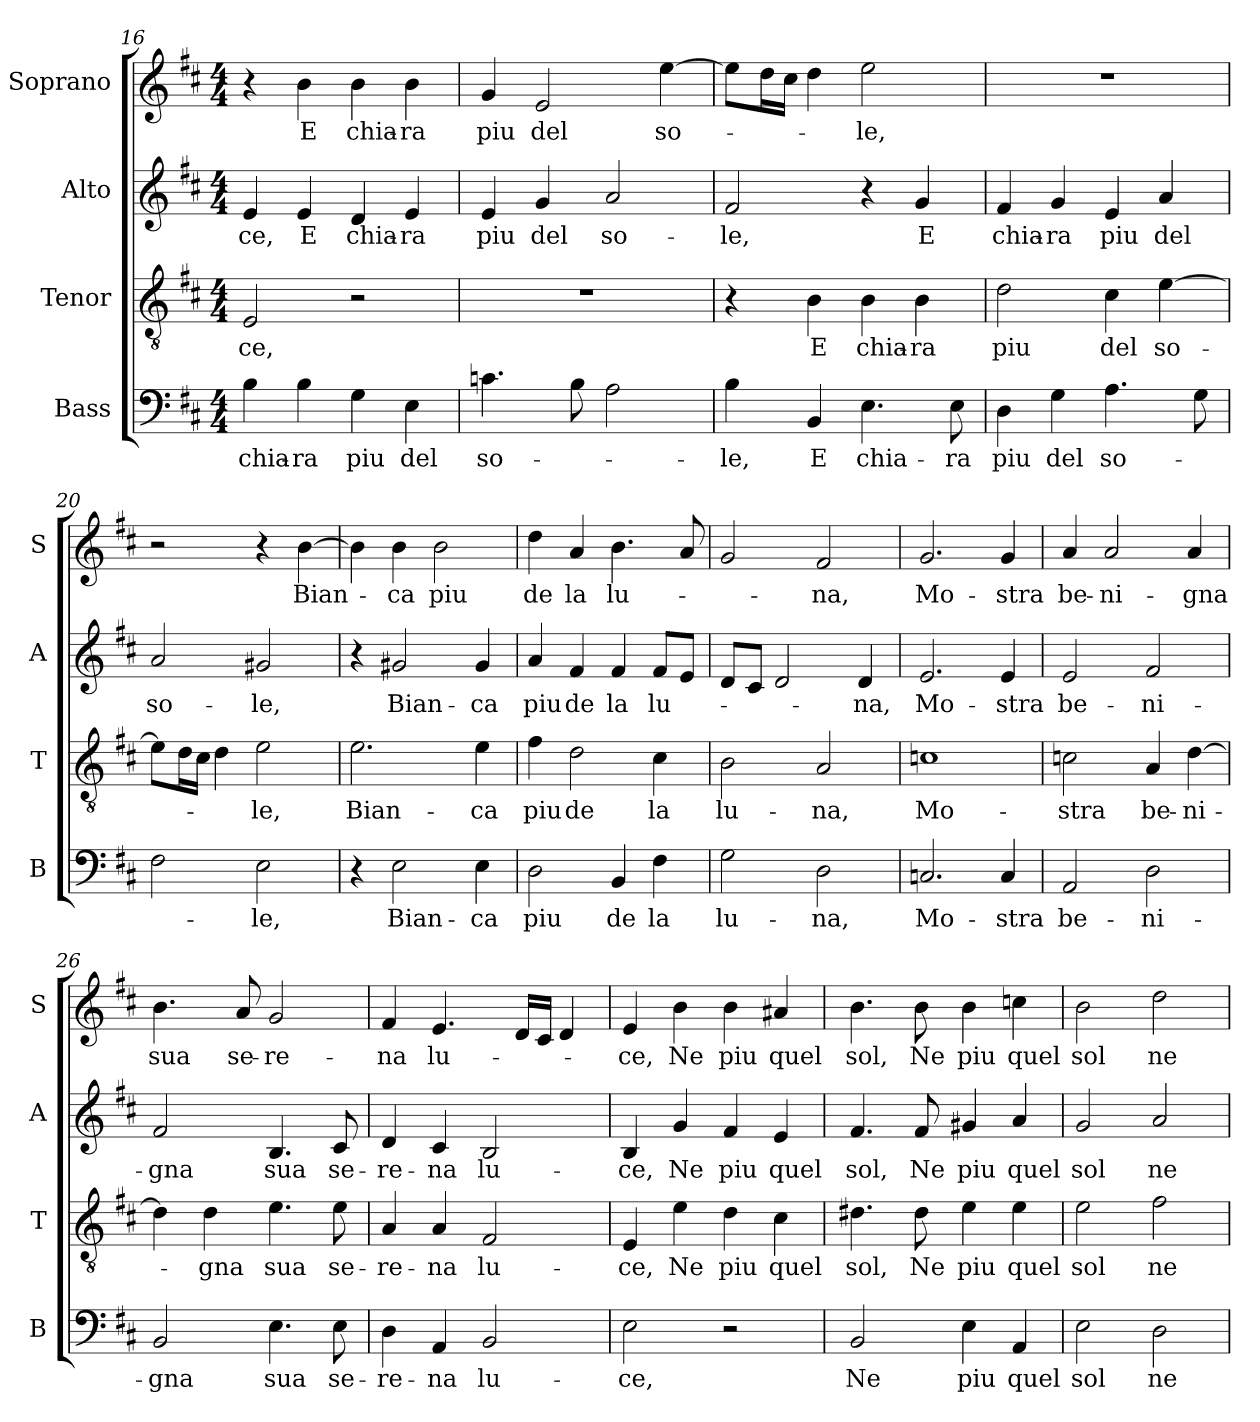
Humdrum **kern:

**kern	**text	**kern	**text	**kern	**text	**kern	**text
*part4	*part4	*part3	*part3	*part2	*part2	*part1	*part1
*staff4	*staff4	*staff3	*staff3	*staff2	*staff2	*staff1	*staff1
*I"Bass	*	*I"Tenor	*	*I"Alto	*	*I"Soprano	*
*I'B	*	*I'T	*	*I'A	*	*I'S	*
*clefF4	*	*clefGv2	*	*clefG2	*	*clefG2	*
*k[f#c#]	*	*k[f#c#]	*	*k[f#c#]	*	*k[f#c#]	*
*D:	*	*D:	*	*D:	*	*D:	*
*M4/4	*	*M4/4	*	*M4/4	*	*M4/4	*
=16	=16	=16	=16	=16	=16	=16	=16
!	!LO:LY:b	!	!LO:LY:b	!	!LO:LY:b	!	!
4B\	chia-	2E/	-ce,	4e/	-ce,	4r	.
!	!LO:LY:b	!	!	!	!LO:LY:b	!	!LO:LY:b
4B\	-ra	.	.	4e/	E	4b\	E
!	!LO:LY:b	!	!	!	!LO:LY:b	!	!LO:LY:b
4G\	piu	2r	.	4d/	chia-	4b\	chia-
!	!LO:LY:b	!	!	!	!LO:LY:b	!	!LO:LY:b
4E\	del	.	.	4e/	-ra	4b\	-ra
=17	=17	=17	=17	=17	=17	=17	=17
!	!LO:LY:b	!	!	!	!LO:LY:b	!	!LO:LY:b
4.cn\	so-	1r	.	4e/	piu	4g/	piu
!	!	!	!	!	!LO:LY:b	!	!LO:LY:b
.	.	.	.	4g/	del	2e/	del
8B\	.	.	.	.	.	.	.
!	!	!	!	!	!LO:LY:b	!	!
2A\	.	.	.	2a/	so-	.	.
!	!	!	!	!	!	!	!LO:LY:b
.	.	.	.	.	.	[4ee\	so-
!!LO:LB:g=z
=18	=18	=18	=18	=18	=18	=18	=18
!	!LO:LY:b	!	!	!	!LO:LY:b	!	!
4B\	-le,	4r	.	2f#/	-le,	8ee\L]	.
.	.	.	.	.	.	16dd\L	.
.	.	.	.	.	.	16cc#\JJ	.
!	!LO:LY:b	!	!LO:LY:b	!	!	!	!
4BB/	E	4B\	E	.	.	4dd\	.
!	!LO:LY:b	!	!LO:LY:b	!	!	!	!LO:LY:b
4.E\	chia-	4B\	chia-	4r	.	2ee\	-le,
!	!	!	!LO:LY:b	!	!LO:LY:b	!	!
.	.	4B\	-ra	4g/	E	.	.
!	!LO:LY:b	!	!	!	!	!	!
8E\	-ra	.	.	.	.	.	.
=19	=19	=19	=19	=19	=19	=19	=19
!	!LO:LY:b	!	!LO:LY:b	!	!LO:LY:b	!	!
4D\	piu	2d\	piu	4f#/	chia-	1r	.
!	!LO:LY:b	!	!	!	!LO:LY:b	!	!
4G\	del	.	.	4g/	-ra	.	.
!	!LO:LY:b	!	!LO:LY:b	!	!LO:LY:b	!	!
4.A\	so-	4c#\	del	4e/	piu	.	.
!	!	!	!LO:LY:b	!	!LO:LY:b	!	!
.	.	[4e\	so-	4a/	del	.	.
8G\	.	.	.	.	.	.	.
=20	=20	=20	=20	=20	=20	=20	=20
!	!	!	!	!	!LO:LY:b	!	!
2F#\	.	8e\L]	.	2a/	so-	2r	.
.	.	16d\L	.	.	.	.	.
.	.	16c#\JJ	.	.	.	.	.
.	.	4d\	.	.	.	.	.
!	!LO:LY:b	!	!LO:LY:b	!	!LO:LY:b	!	!
2E\	-le,	2e\	-le,	2g#X/	-le,	4r	.
!	!	!	!	!	!	!	!LO:LY:b
.	.	.	.	.	.	[4b\	Bian-
=21	=21	=21	=21	=21	=21	=21	=21
!	!	!	!LO:LY:b	!	!	!	!
4r	.	2.e\	Bian-	4r	.	4b\]	.
!	!LO:LY:b	!	!	!	!LO:LY:b	!	!LO:LY:b
2E\	Bian-	.	.	2g#X/	Bian-	4b\	-ca
!	!	!	!	!	!	!	!LO:LY:b
.	.	.	.	.	.	2b\	piu
!	!LO:LY:b	!	!LO:LY:b	!	!LO:LY:b	!	!
4E\	-ca	4e\	-ca	4g#/	-ca	.	.
=22	=22	=22	=22	=22	=22	=22	=22
!	!LO:LY:b	!	!LO:LY:b	!	!LO:LY:b	!	!LO:LY:b
2D\	piu	4f#\	piu	4a/	piu	4dd\	de
!	!	!	!LO:LY:b	!	!LO:LY:b	!	!LO:LY:b
.	.	2d\	de	4f#/	de	4a/	la
!	!LO:LY:b	!	!	!	!LO:LY:b	!	!LO:LY:b
4BB/	de	.	.	4f#/	la	4.b\	lu-
!	!LO:LY:b	!	!LO:LY:b	!	!LO:LY:b	!	!
4F#\	la	4c#\	la	8f#/L	lu-	.	.
.	.	.	.	8e/J	.	8a/	.
=23	=23	=23	=23	=23	=23	=23	=23
!	!LO:LY:b	!	!LO:LY:b	!	!	!	!
2G\	lu-	2B\	lu-	8d/L	.	2g/	.
.	.	.	.	8c#/J	.	.	.
.	.	.	.	2d/	.	.	.
!	!LO:LY:b	!	!LO:LY:b	!	!	!	!LO:LY:b
2D\	-na,	2A/	-na,	.	.	2f#/	-na,
!	!	!	!	!	!LO:LY:b	!	!
.	.	.	.	4d/	-na,	.	.
!!LO:LB:g=z
=24	=24	=24	=24	=24	=24	=24	=24
!	!LO:LY:b	!	!LO:LY:b	!	!LO:LY:b	!	!LO:LY:b
2.Cn/	Mo-	1cn	Mo-	2.e/	Mo-	2.g/	Mo-
!	!LO:LY:b	!	!	!	!LO:LY:b	!	!LO:LY:b
4C/	-stra	.	.	4e/	-stra	4g/	-stra
=25	=25	=25	=25	=25	=25	=25	=25
!	!LO:LY:b	!	!LO:LY:b	!	!LO:LY:b	!	!LO:LY:b
2AA/	be-	2cn\	-stra	2e/	be-	4a/	be-
!	!	!	!	!	!	!	!LO:LY:b
.	.	.	.	.	.	2a/	-ni-
!	!LO:LY:b	!	!LO:LY:b	!	!LO:LY:b	!	!
2D\	-ni-	4A/	be-	2f#/	-ni-	.	.
!	!	!	!LO:LY:b	!	!	!	!LO:LY:b
.	.	[4d\	-ni-	.	.	4a/	-gna
=26	=26	=26	=26	=26	=26	=26	=26
!	!LO:LY:b	!	!	!	!LO:LY:b	!	!LO:LY:b
2BB/	-gna	4d\]	.	2f#/	-gna	4.b\	sua
!	!	!	!LO:LY:b	!	!	!	!
.	.	4d\	-gna	.	.	.	.
!	!	!	!	!	!	!	!LO:LY:b
.	.	.	.	.	.	8a/	se-
!	!LO:LY:b	!	!LO:LY:b	!	!LO:LY:b	!	!LO:LY:b
4.E\	sua	4.e\	sua	4.B/	sua	2g/	-re-
!	!LO:LY:b	!	!LO:LY:b	!	!LO:LY:b	!	!
8E\	se-	8e\	se-	8c#/	se-	.	.
=27	=27	=27	=27	=27	=27	=27	=27
!	!LO:LY:b	!	!LO:LY:b	!	!LO:LY:b	!	!LO:LY:b
4D\	-re-	4A/	-re-	4d/	-re-	4f#/	-na
!	!LO:LY:b	!	!LO:LY:b	!	!LO:LY:b	!	!LO:LY:b
4AA/	-na	4A/	-na	4c#/	-na	4.e/	lu-
!	!LO:LY:b	!	!LO:LY:b	!	!LO:LY:b	!	!
2BB/	lu-	2F#/	lu-	2B/	lu-	.	.
.	.	.	.	.	.	16d/LL	.
.	.	.	.	.	.	16c#/JJ	.
.	.	.	.	.	.	4d/	.
=28	=28	=28	=28	=28	=28	=28	=28
!	!LO:LY:b	!	!LO:LY:b	!	!LO:LY:b	!	!LO:LY:b
2E\	-ce,	4E/	-ce,	4B/	-ce,	4e/	-ce,
!	!	!	!LO:LY:b	!	!LO:LY:b	!	!LO:LY:b
.	.	4e\	Ne	4g/	Ne	4b\	Ne
!	!	!	!LO:LY:b	!	!LO:LY:b	!	!LO:LY:b
2r	.	4d\	piu	4f#/	piu	4b\	piu
!	!	!	!LO:LY:b	!	!LO:LY:b	!	!LO:LY:b
.	.	4c#\	quel	4e/	quel	4a#X/	quel
=29	=29	=29	=29	=29	=29	=29	=29
!	!LO:LY:b	!	!LO:LY:b	!	!LO:LY:b	!	!LO:LY:b
2BB/	Ne	4.d#X\	sol,	4.f#/	sol,	4.b\	sol,
!	!	!	!LO:LY:b	!	!LO:LY:b	!	!LO:LY:b
.	.	8d#\	Ne	8f#/	Ne	8b\	Ne
!	!LO:LY:b	!	!LO:LY:b	!	!LO:LY:b	!	!LO:LY:b
4E\	piu	4e\	piu	4g#X/	piu	4b\	piu
!	!LO:LY:b	!	!LO:LY:b	!	!LO:LY:b	!	!LO:LY:b
4AA/	quel	4e\	quel	4a/	quel	4ccn\	quel
!!LO:PB:g=z
=30	=30	=30	=30	=30	=30	=30	=30
!	!LO:LY:b	!	!LO:LY:b	!	!LO:LY:b	!	!LO:LY:b
2E\	sol	2e\	sol	2g/	sol	2b\	sol
!	!LO:LY:b	!	!LO:LY:b	!	!LO:LY:b	!	!LO:LY:b
2D\	ne	2f#\	ne	2a/	ne	2dd\	ne
=	=	=	=	=	=	=	=
*-	*-	*-	*-	*-	*-	*-	*-
